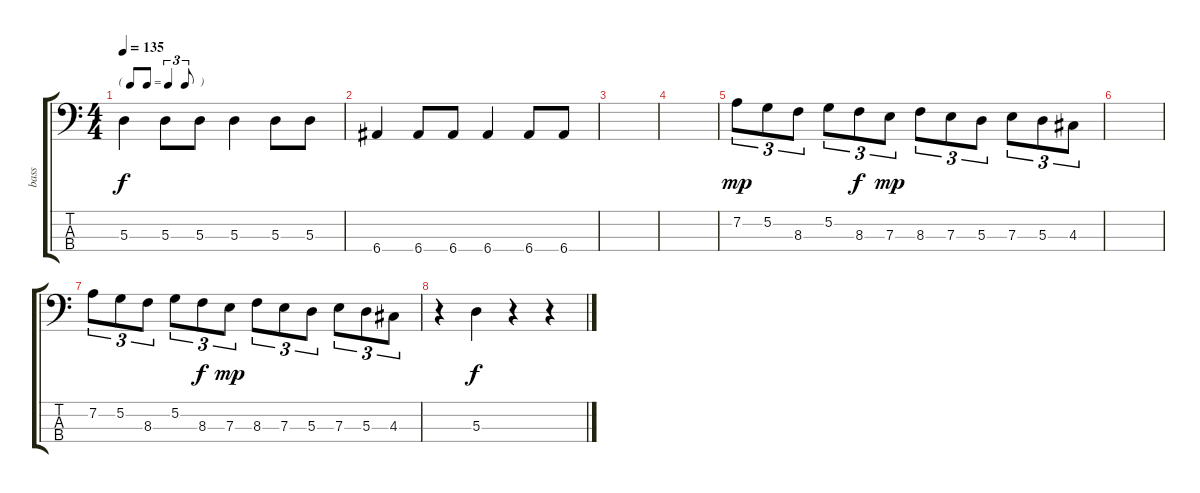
\track ("bass" "bass") {instrument electricbassfinger}
\staff {score tabs}
\tuning (G2 D2 A1 E1) {hide}
\ts (4 4)
\tf triplet8th
\tempo 135
\clef f4
\ks c
5.3.4{dy f} 5.3.8 5.3.8 5.3.4 5.3.8 5.3.8 |
6.4.4 6.4.8 6.4.8 6.4.4 6.4.8 6.4.8 |
|
|
7.2.8{tu (3 2) dy mp} 5.2.8{tu (3 2)} 8.3.8{tu (3 2)} 5.2.8{tu (3 2)} 8.3.8{tu (3 2) dy f} 7.3.8{tu (3 2) dy mp} 8.3.8{tu (3 2)} 7.3.8{tu (3 2)} 5.3.8{tu (3 2)} 7.3.8{tu (3 2)} 5.3.8{tu (3 2)} 4.3.8{tu (3 2)} |
|
7.2.8{tu (3 2)} 5.2.8{tu (3 2)} 8.3.8{tu (3 2)} 5.2.8{tu (3 2)} 8.3.8{tu (3 2) dy f} 7.3.8{tu (3 2) dy mp} 8.3.8{tu (3 2)} 7.3.8{tu (3 2)} 5.3.8{tu (3 2)} 7.3.8{tu (3 2)} 5.3.8{tu (3 2)} 4.3.8{tu (3 2)} |
r.4 5.3.4{dy f} r.4 r.4
